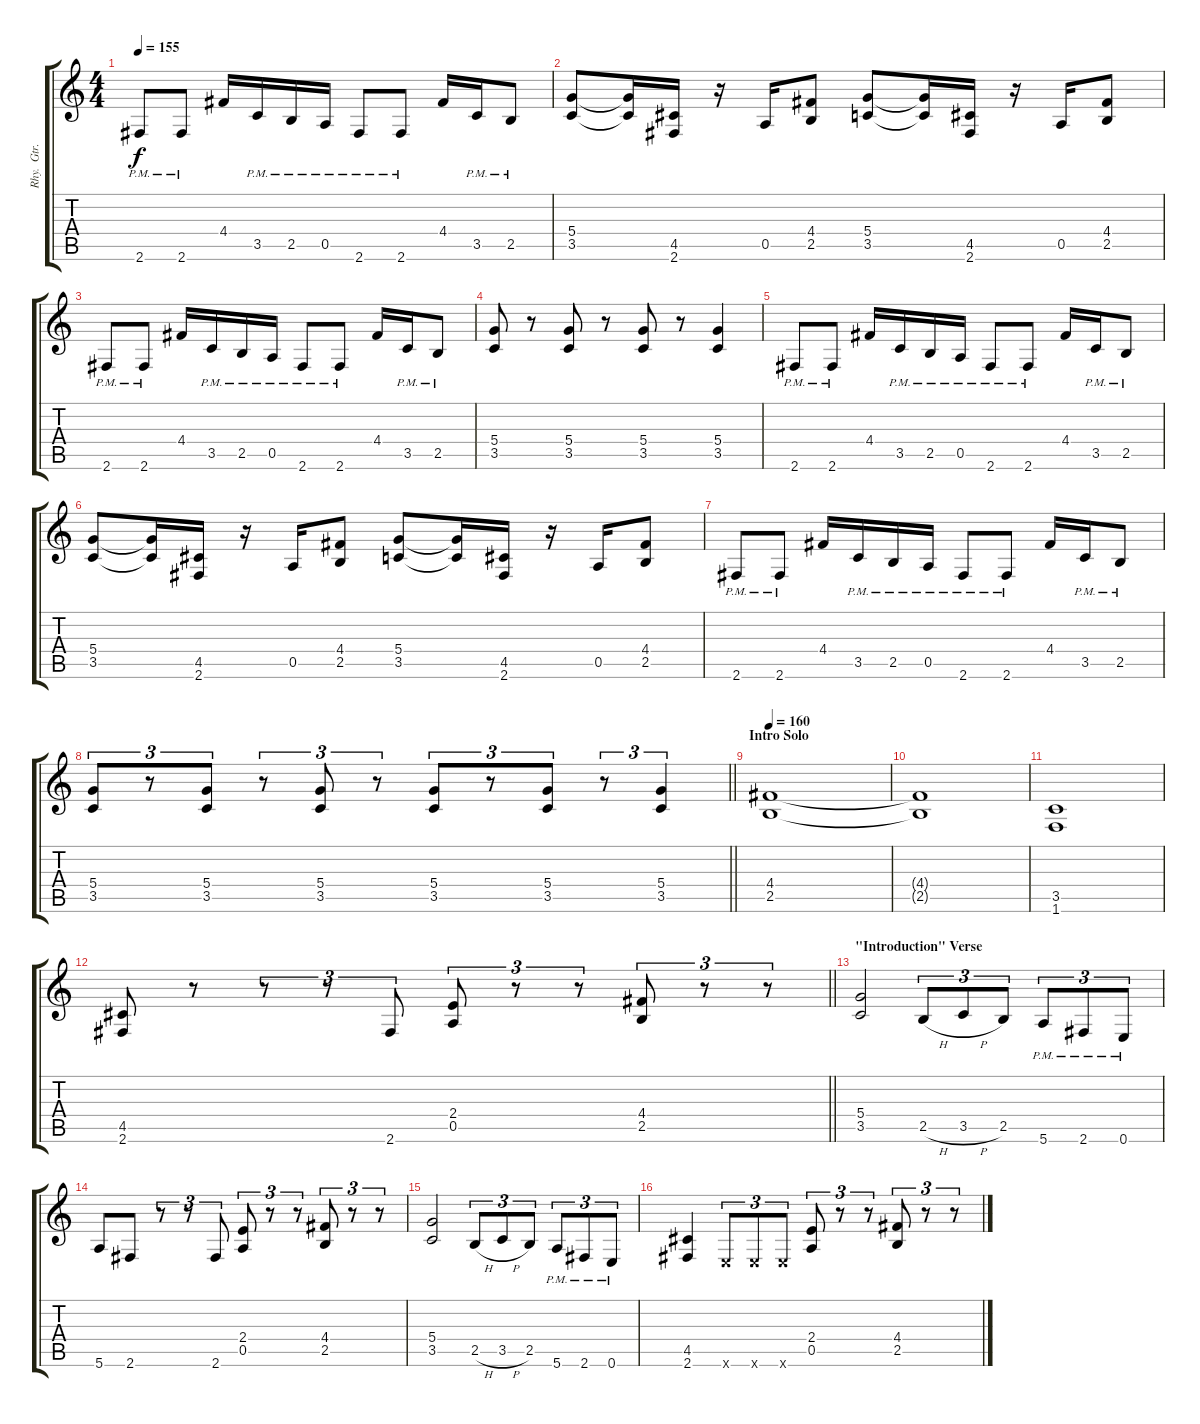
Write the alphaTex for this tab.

\track ("Rhy.  Gtr. 1" "Rhy.  Gtr.") {instrument distortionguitar}
\staff {score tabs}
\tuning (E4 B3 G3 D3 A2 E2) {hide}
\ts (4 4)
\tempo 155
\clef g2
\ks c
2.6{pm}.8{dy f} 2.6{pm}.8 4.4.16 3.5{pm}.16 2.5{pm}.16 0.5{pm}.16 2.6{pm}.8 2.6{pm}.8 4.4.16 3.5{pm}.16 2.5{pm}.8 |
(5.4 3.5).8 (5.4{t} 3.5{t}).16 (4.5 2.6).16 r.16 0.5.16 (4.4 2.5).8 (5.4 3.5).8 (5.4{t} 3.5{t}).16 (4.5 2.6).16 r.16 0.5.16 (4.4 2.5).8 |
2.6{pm}.8 2.6{pm}.8 4.4.16 3.5{pm}.16 2.5{pm}.16 0.5{pm}.16 2.6{pm}.8 2.6{pm}.8 4.4.16 3.5{pm}.16 2.5{pm}.8 |
(5.4 3.5).8 r.8 (5.4 3.5).8 r.8 (5.4 3.5).8 r.8 (5.4 3.5).4 |
2.6{pm}.8 2.6{pm}.8 4.4.16 3.5{pm}.16 2.5{pm}.16 0.5{pm}.16 2.6{pm}.8 2.6{pm}.8 4.4.16 3.5{pm}.16 2.5{pm}.8 |
(5.4 3.5).8 (5.4{t} 3.5{t}).16 (4.5 2.6).16 r.16 0.5.16 (4.4 2.5).8 (5.4 3.5).8 (5.4{t} 3.5{t}).16 (4.5 2.6).16 r.16 0.5.16 (4.4 2.5).8 |
2.6{pm}.8 2.6{pm}.8 4.4.16 3.5{pm}.16 2.5{pm}.16 0.5{pm}.16 2.6{pm}.8 2.6{pm}.8 4.4.16 3.5{pm}.16 2.5{pm}.8 |
\barLineRight lightlight
(5.4 3.5).8{tu (3 2)} r.8{tu (3 2)} (5.4 3.5).8{tu (3 2)} r.8{tu (3 2)} (5.4 3.5).8{tu (3 2)} r.8{tu (3 2)} (5.4 3.5).8{tu (3 2)} r.8{tu (3 2)} (5.4 3.5).8{tu (3 2)} r.8{tu (3 2)} (5.4 3.5).4{tu (3 2)} |
\section ("" "Intro Solo")
\tempo 160
(4.4 2.5).1 |
(4.4{t} 2.5{t}).1 |
(3.5 1.6).1 |
\barLineRight lightlight
(4.5 2.6).8 r.8 r.8{tu (3 2)} r.8{tu (3 2)} 2.6.8{tu (3 2)} (2.4 0.5).8{tu (3 2)} r.8{tu (3 2)} r.8{tu (3 2)} (4.4 2.5).8{tu (3 2)} r.8{tu (3 2)} r.8{tu (3 2)} |
\section ("" "\"Introduction\" Verse ")
(5.4 3.5).2 2.5{h}.8{tu (3 2)} 3.5{h}.8{tu (3 2)} 2.5.8{tu (3 2)} 5.6{pm}.8{tu (3 2)} 2.6{pm}.8{tu (3 2)} 0.6{pm}.8{tu (3 2)} |
5.6.8 2.6.8 r.8{tu (3 2)} r.8{tu (3 2)} 2.6.8{tu (3 2)} (2.4 0.5).8{tu (3 2)} r.8{tu (3 2)} r.8{tu (3 2)} (4.4 2.5).8{tu (3 2)} r.8{tu (3 2)} r.8{tu (3 2)} |
(5.4 3.5).2 2.5{h}.8{tu (3 2)} 3.5{h}.8{tu (3 2)} 2.5.8{tu (3 2)} 5.6{pm}.8{tu (3 2)} 2.6{pm}.8{tu (3 2)} 0.6{pm}.8{tu (3 2)} |
(4.5 2.6).4 0.6{x}.8{tu (3 2)} 0.6{x}.8{tu (3 2)} 0.6{x}.8{tu (3 2)} (2.4 0.5).8{tu (3 2)} r.8{tu (3 2)} r.8{tu (3 2)} (4.4 2.5).8{tu (3 2)} r.8{tu (3 2)} r.8{tu (3 2)}
